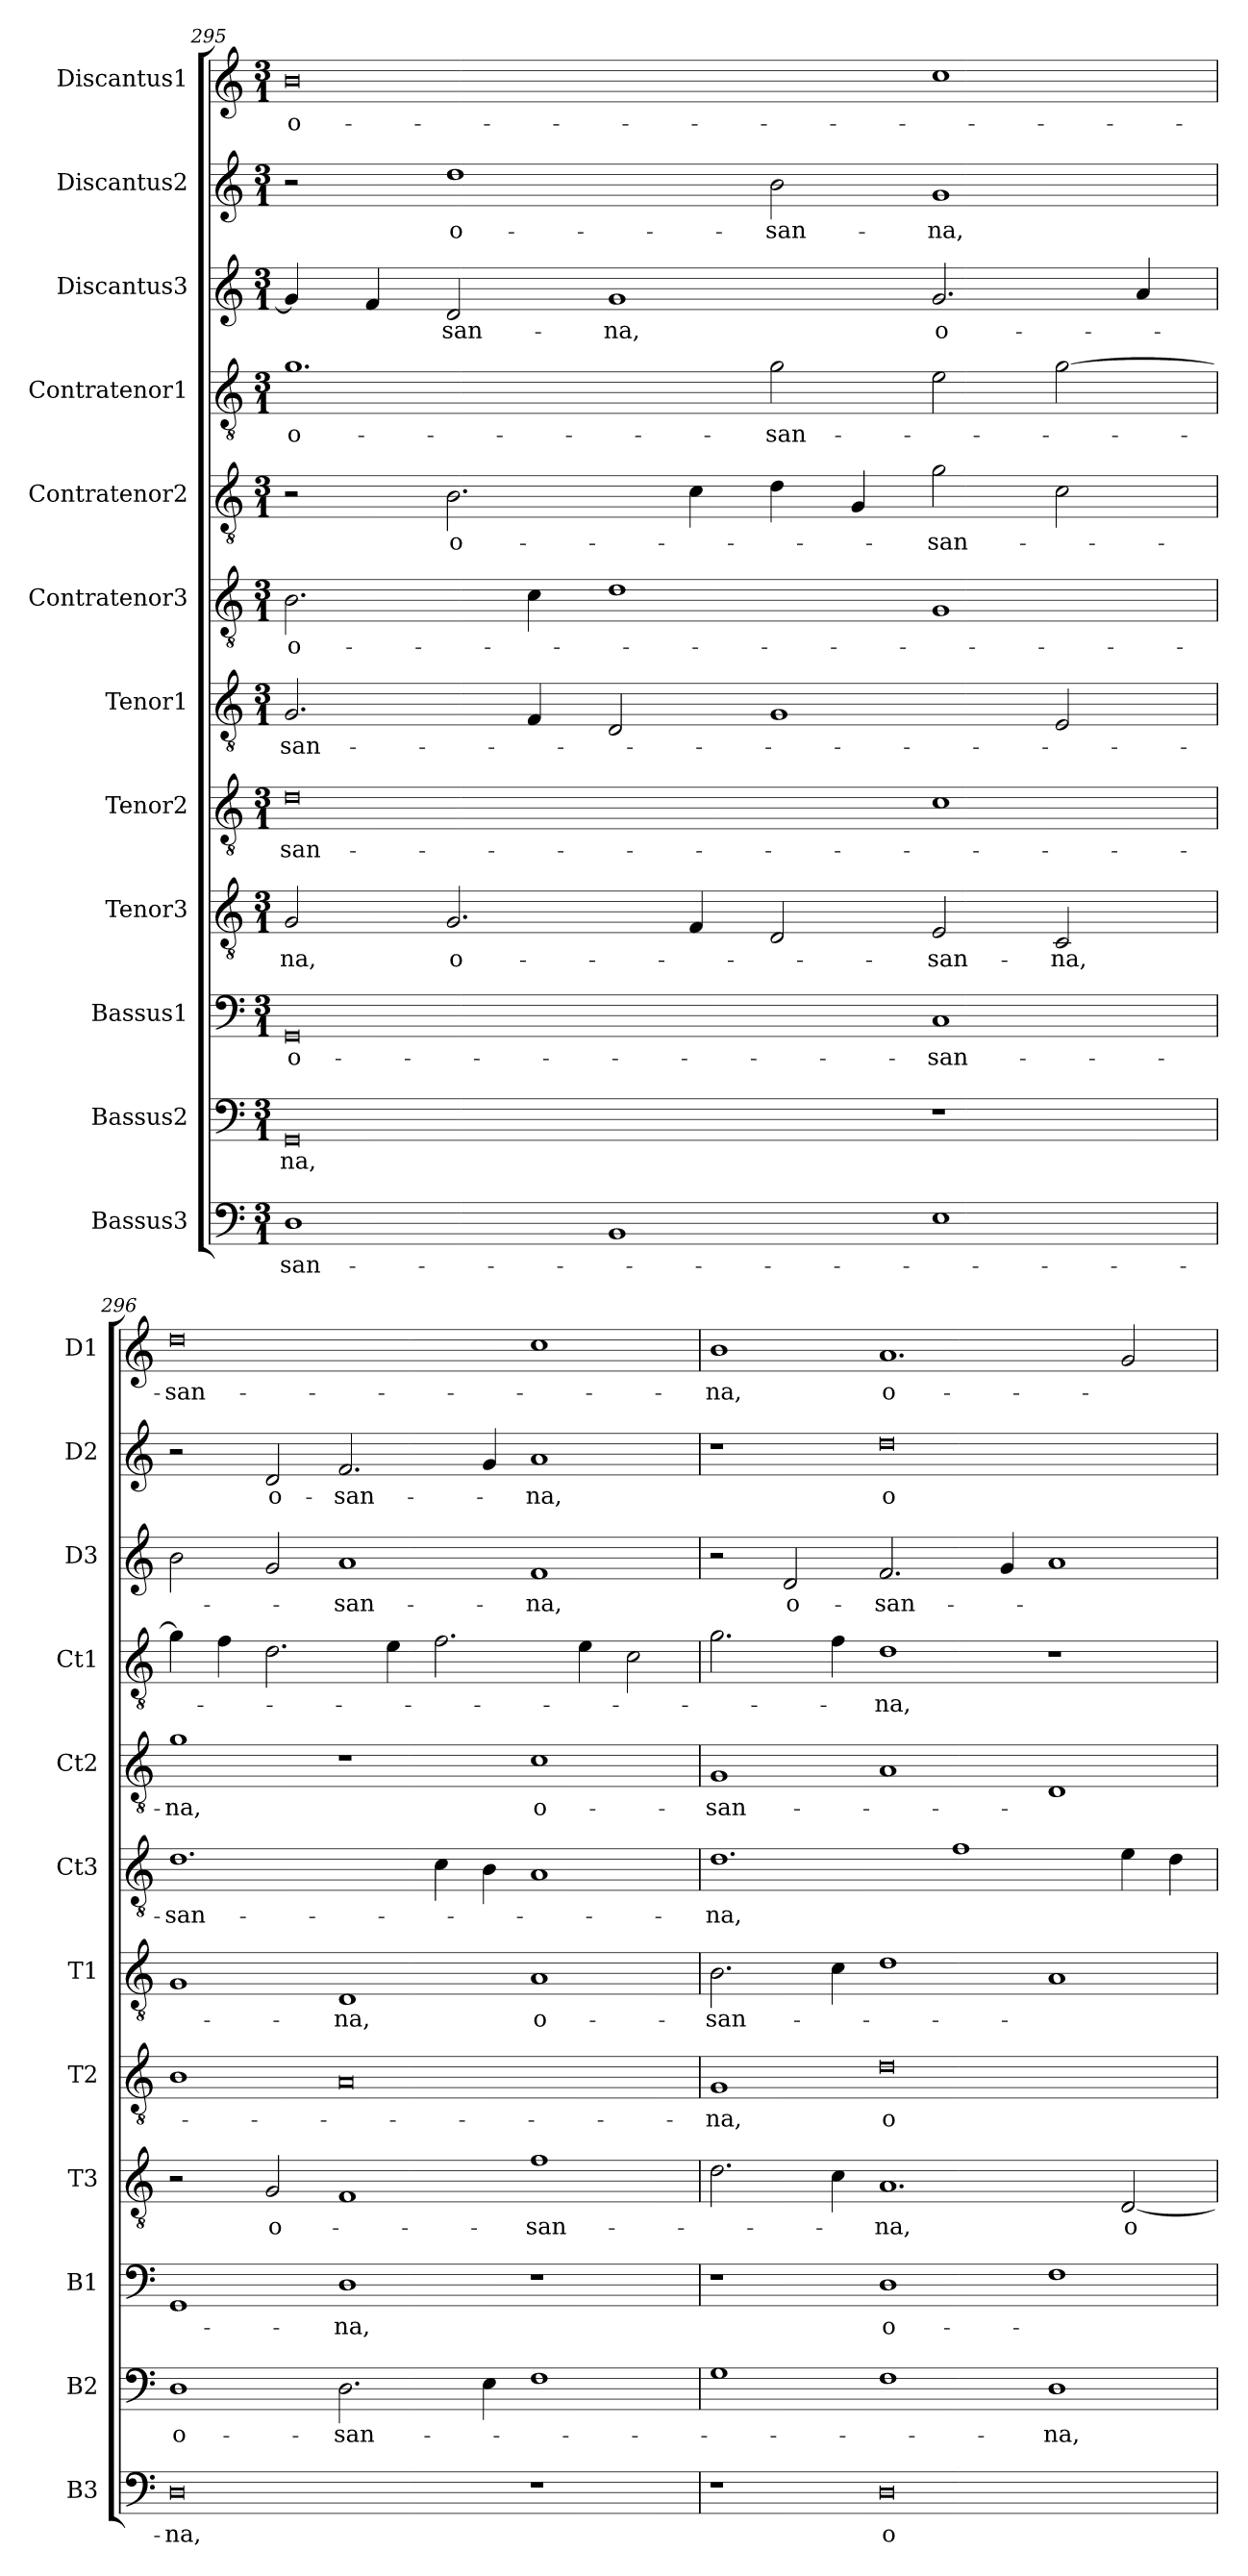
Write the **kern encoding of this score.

**kern	**text	**kern	**text	**kern	**text	**kern	**text	**kern	**text	**kern	**text	**kern	**text	**kern	**text	**kern	**text	**kern	**text	**kern	**text	**kern	**text
*part12	*part12	*part11	*part11	*part10	*part10	*part9	*part9	*part8	*part8	*part7	*part7	*part6	*part6	*part5	*part5	*part4	*part4	*part3	*part3	*part2	*part2	*part1	*part1
*staff12	*staff12	*staff11	*staff11	*staff10	*staff10	*staff9	*staff9	*staff8	*staff8	*staff7	*staff7	*staff6	*staff6	*staff5	*staff5	*staff4	*staff4	*staff3	*staff3	*staff2	*staff2	*staff1	*staff1
*I"Bassus3	*	*I"Bassus2	*	*I"Bassus1	*	*I"Tenor3	*	*I"Tenor2	*	*I"Tenor1	*	*I"Contratenor3	*	*I"Contratenor2	*	*I"Contratenor1	*	*I"Discantus3	*	*I"Discantus2	*	*I"Discantus1	*
*I'B3	*	*I'B2	*	*I'B1	*	*I'T3	*	*I'T2	*	*I'T1	*	*I'Ct3	*	*I'Ct2	*	*I'Ct1	*	*I'D3	*	*I'D2	*	*I'D1	*
*clefF4	*	*clefF4	*	*clefF4	*	*clefGv2	*	*clefGv2	*	*clefGv2	*	*clefGv2	*	*clefGv2	*	*clefGv2	*	*clefG2	*	*clefG2	*	*clefG2	*
*k[]	*	*k[]	*	*k[]	*	*k[]	*	*k[]	*	*k[]	*	*k[]	*	*k[]	*	*k[]	*	*k[]	*	*k[]	*	*k[]	*
*M3/1	*	*M3/1	*	*M3/1	*	*M3/1	*	*M3/1	*	*M3/1	*	*M3/1	*	*M3/1	*	*M3/1	*	*M3/1	*	*M3/1	*	*M3/1	*
=295	=295	=295	=295	=295	=295	=295	=295	=295	=295	=295	=295	=295	=295	=295	=295	=295	=295	=295	=295	=295	=295	=295	=295
1D\	-san-	0GG/	-na,	0GG/	o-	2G/	-na,	0d\	-san-	2.G/	-san-	2.B\	o-	2r	.	1.g\	o-	4g/]	.	2r	.	0b\	o-
.	.	.	.	.	.	.	.	.	.	.	.	.	.	.	.	.	.	4f/	.	.	.	.	.
.	.	.	.	.	.	2.G/	o-	.	.	.	.	.	.	2.B\	o-	.	.	2d/	-san-	1dd\	o-	.	.
.	.	.	.	.	.	.	.	.	.	4F/	.	4c\	.	.	.	.	.	.	.	.	.	.	.
1BB/	.	.	.	.	.	.	.	.	.	2D/	.	1d\	.	.	.	.	.	1g/	-na,	.	.	.	.
.	.	.	.	.	.	4F/	.	.	.	.	.	.	.	4c\	.	.	.	.	.	.	.	.	.
.	.	.	.	.	.	2D/	.	.	.	1G/	.	.	.	4d\	.	2g\	-san-	.	.	2b\	-san-	.	.
.	.	.	.	.	.	.	.	.	.	.	.	.	.	4G/	.	.	.	.	.	.	.	.	.
1E\	.	1r	.	1C/	-san-	2E/	-san-	1c\	.	.	.	1G/	.	2g\	-san-	2e\	.	2.g/	o-	1g/	-na,	1cc\	.
.	.	.	.	.	.	2C/	-na,	.	.	2E/	.	.	.	2c\	.	[2g\	.	.	.	.	.	.	.
.	.	.	.	.	.	.	.	.	.	.	.	.	.	.	.	.	.	4a/	.	.	.	.	.
=296	=296	=296	=296	=296	=296	=296	=296	=296	=296	=296	=296	=296	=296	=296	=296	=296	=296	=296	=296	=296	=296	=296	=296
0D\	-na,	1D\	o-	1GG/	.	2r	.	1B\	.	1G/	.	1.d\	-san-	1g\	-na,	4g\]	.	2b\	.	2r	.	0dd\	-san-
.	.	.	.	.	.	.	.	.	.	.	.	.	.	.	.	4f\	.	.	.	.	.	.	.
.	.	.	.	.	.	2G/	o-	.	.	.	.	.	.	.	.	2.d\	.	2g/	.	2d/	o-	.	.
.	.	2.D\	-san-	1D\	-na,	1F/	.	0A/	.	1D/	-na,	.	.	1r	.	.	.	1a/	-san-	2.f/	-san-	.	.
.	.	.	.	.	.	.	.	.	.	.	.	.	.	.	.	4e\	.	.	.	.	.	.	.
.	.	.	.	.	.	.	.	.	.	.	.	4c\	.	.	.	2.f\	.	.	.	.	.	.	.
.	.	4E\	.	.	.	.	.	.	.	.	.	4B\	.	.	.	.	.	.	.	4g/	.	.	.
1r	.	1F\	.	1r	.	1f\	-san-	.	.	1A/	o-	1A/	.	1c\	o-	.	.	1f/	-na,	1a/	-na,	1cc\	.
.	.	.	.	.	.	.	.	.	.	.	.	.	.	.	.	4e\	.	.	.	.	.	.	.
.	.	.	.	.	.	.	.	.	.	.	.	.	.	.	.	2c\	.	.	.	.	.	.	.
=297	=297	=297	=297	=297	=297	=297	=297	=297	=297	=297	=297	=297	=297	=297	=297	=297	=297	=297	=297	=297	=297	=297	=297
1r	.	1G\	.	1r	.	2.d\	.	1G/	-na,	2.B\	-san-	1.d\	-na,	1G/	-san-	2.g\	.	2r	.	1r	.	1b\	-na,
.	.	.	.	.	.	.	.	.	.	.	.	.	.	.	.	.	.	2d/	o-	.	.	.	.
.	.	.	.	.	.	4c\	.	.	.	4c\	.	.	.	.	.	4f\	.	.	.	.	.	.	.
0D\	o-	1F\	.	1D\	o-	1.A/	-na,	0d\	o-	1d\	.	.	.	1A/	.	1d\	-na,	2.f/	-san-	0dd\	o-	1.a/	o-
.	.	.	.	.	.	.	.	.	.	.	.	1f\	.	.	.	.	.	.	.	.	.	.	.
.	.	.	.	.	.	.	.	.	.	.	.	.	.	.	.	.	.	4g/	.	.	.	.	.
.	.	1D\	-na,	1F\	.	.	.	.	.	1A/	.	.	.	1D/	.	1r	.	1a/	.	.	.	.	.
.	.	.	.	.	.	[2D/	o-	.	.	.	.	4e\	.	.	.	.	.	.	.	.	.	2g/	.
.	.	.	.	.	.	.	.	.	.	.	.	4d\	.	.	.	.	.	.	.	.	.	.	.
=	=	=	=	=	=	=	=	=	=	=	=	=	=	=	=	=	=	=	=	=	=	=	=
*-	*-	*-	*-	*-	*-	*-	*-	*-	*-	*-	*-	*-	*-	*-	*-	*-	*-	*-	*-	*-	*-	*-	*-
